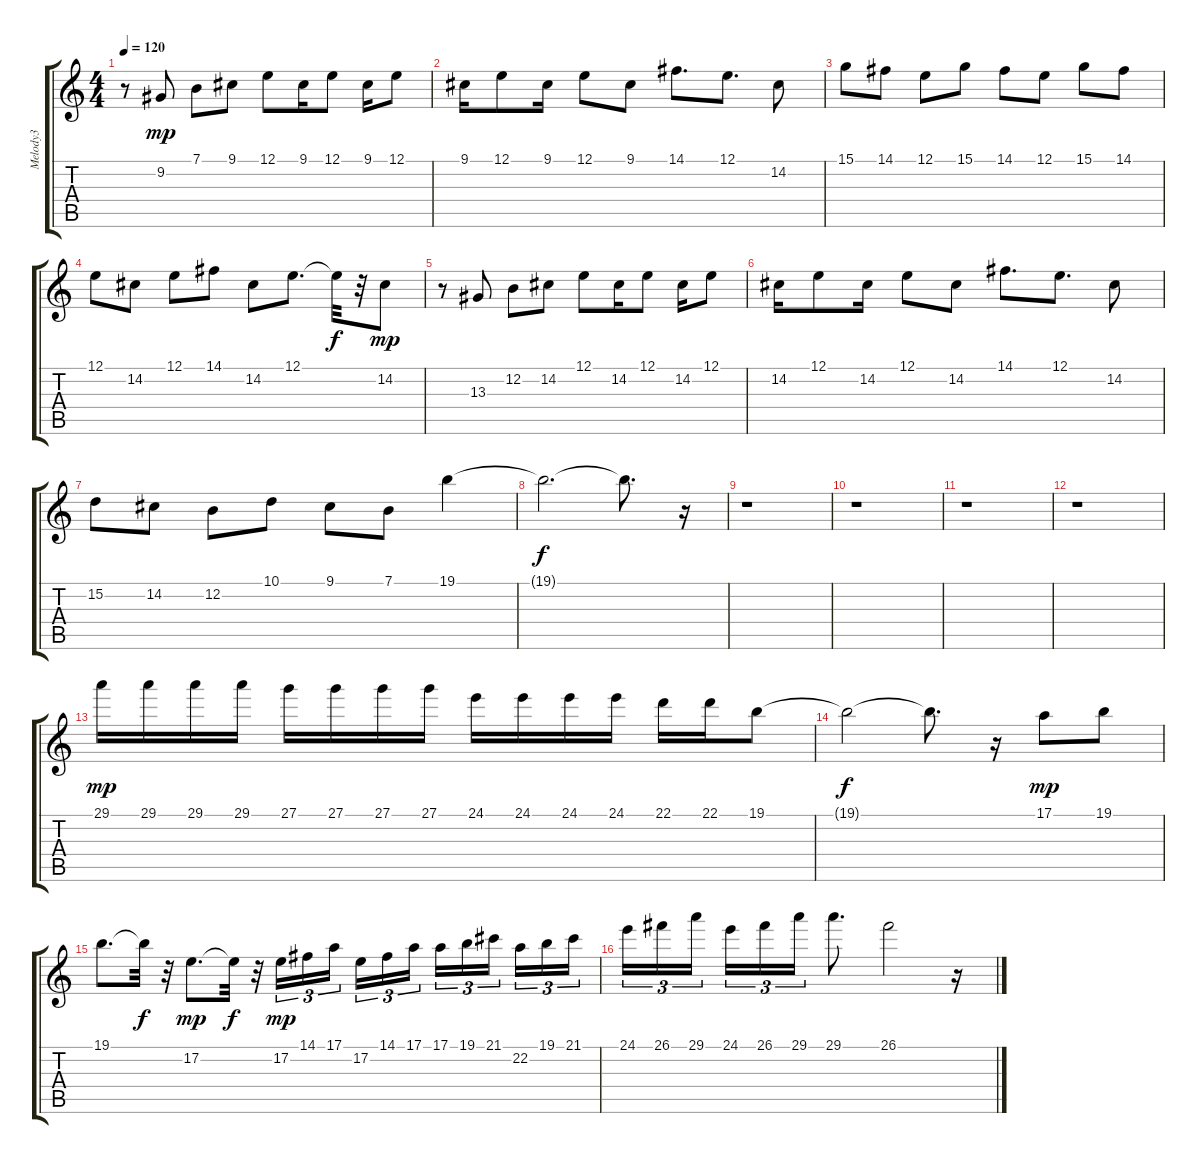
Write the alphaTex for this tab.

\track ("Melody3" "Melody3") {instrument fiddle}
\staff {score tabs}
\tuning (E4 B3 G3 D3 A2 E2) {hide}
\ts (4 4)
\tempo 120
\clef g2
\ks c
r.8{dy mp} 9.2.8 7.1.8 9.1.8 12.1.8 9.1.16 12.1.8 9.1.16 12.1.8 |
9.1.16 12.1.8 9.1.16 12.1.8 9.1.8 14.1.8{d} 12.1.8{d} 14.2.8 |
15.1.8 14.1.8 12.1.8 15.1.8 14.1.8 12.1.8 15.1.8 14.1.8 |
12.1.8 14.2.8 12.1.8 14.1.8 14.2.8 12.1.8{d} 12.1{t}.32{dy f} r.32 14.2.8{dy mp} |
r.8 13.3.8 12.2.8 14.2.8 12.1.8 14.2.16 12.1.8 14.2.16 12.1.8 |
14.2.16 12.1.8 14.2.16 12.1.8 14.2.8 14.1.8{d} 12.1.8{d} 14.2.8 |
15.2.8 14.2.8 12.2.8 10.1.8 9.1.8 7.1.8 19.1.4 |
19.1{t}.2{d dy f} 19.1{t}.8{d} r.16 |
r.1 |
r.1 |
r.1 |
r.1 |
29.1.16{dy mp} 29.1.16 29.1.16 29.1.16 27.1.16 27.1.16 27.1.16 27.1.16 24.1.16 24.1.16 24.1.16 24.1.16 22.1.16 22.1.16 19.1.8 |
19.1{t}.2{dy f} 19.1{t}.8{d} r.16 17.1.8{dy mp} 19.1.8 |
19.1.8{d} 19.1{t}.32{dy f} r.32 17.2.8{d dy mp} 17.2{t}.32{dy f} r.32 17.2.16{tu (3 2) dy mp} 14.1.16{tu (3 2)} 17.1.16{tu (3 2) beam splitsecondary} 17.2.16{tu (3 2)} 14.1.16{tu (3 2)} 17.1.16{tu (3 2)} 17.1.16{tu (3 2)} 19.1.16{tu (3 2)} 21.1.16{tu (3 2) beam splitsecondary} 22.2.16{tu (3 2)} 19.1.16{tu (3 2)} 21.1.16{tu (3 2)} |
24.1.16{tu (3 2)} 26.1.16{tu (3 2)} 29.1.16{tu (3 2) beam splitsecondary} 24.1.16{tu (3 2)} 26.1.16{tu (3 2)} 29.1.16{tu (3 2)} 29.1.8{d} 26.1.2 r.16
